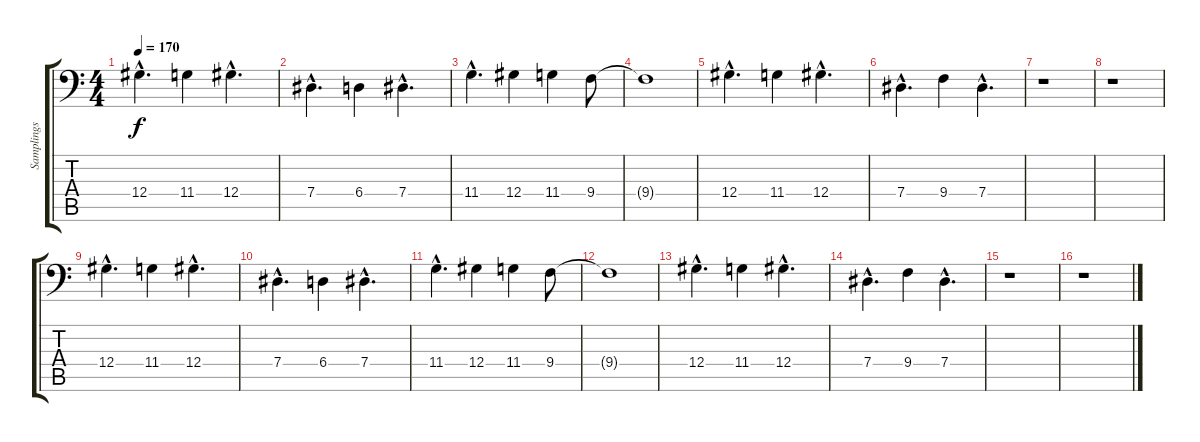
\track ("Samplings" "Samplings") {instrument pad4choir}
\staff {score tabs}
\tuning (Bb3 F3 Db3 Ab2 Eb2 Bb1) {hide}
\ts (4 4)
\tempo 170
\clef f4
\ks c
12.4{hac}.4{d dy f instrument pad4choir} 11.4.4 12.4{hac}.4{d} |
7.4{hac}.4{d} 6.4.4 7.4{hac}.4{d} |
11.4{hac}.4{d} 12.4.4 11.4.4 9.4.8 |
9.4{t}.1 |
12.4{hac}.4{d} 11.4.4 12.4{hac}.4{d} |
7.4{hac}.4{d} 9.4.4 7.4{hac}.4{d} |
r.1 |
r.1 |
12.4{hac}.4{d} 11.4.4 12.4{hac}.4{d} |
7.4{hac}.4{d} 6.4.4 7.4{hac}.4{d} |
11.4{hac}.4{d} 12.4.4 11.4.4 9.4.8 |
9.4{t}.1 |
12.4{hac}.4{d} 11.4.4 12.4{hac}.4{d} |
7.4{hac}.4{d} 9.4.4 7.4{hac}.4{d} |
r.1 |
r.1
